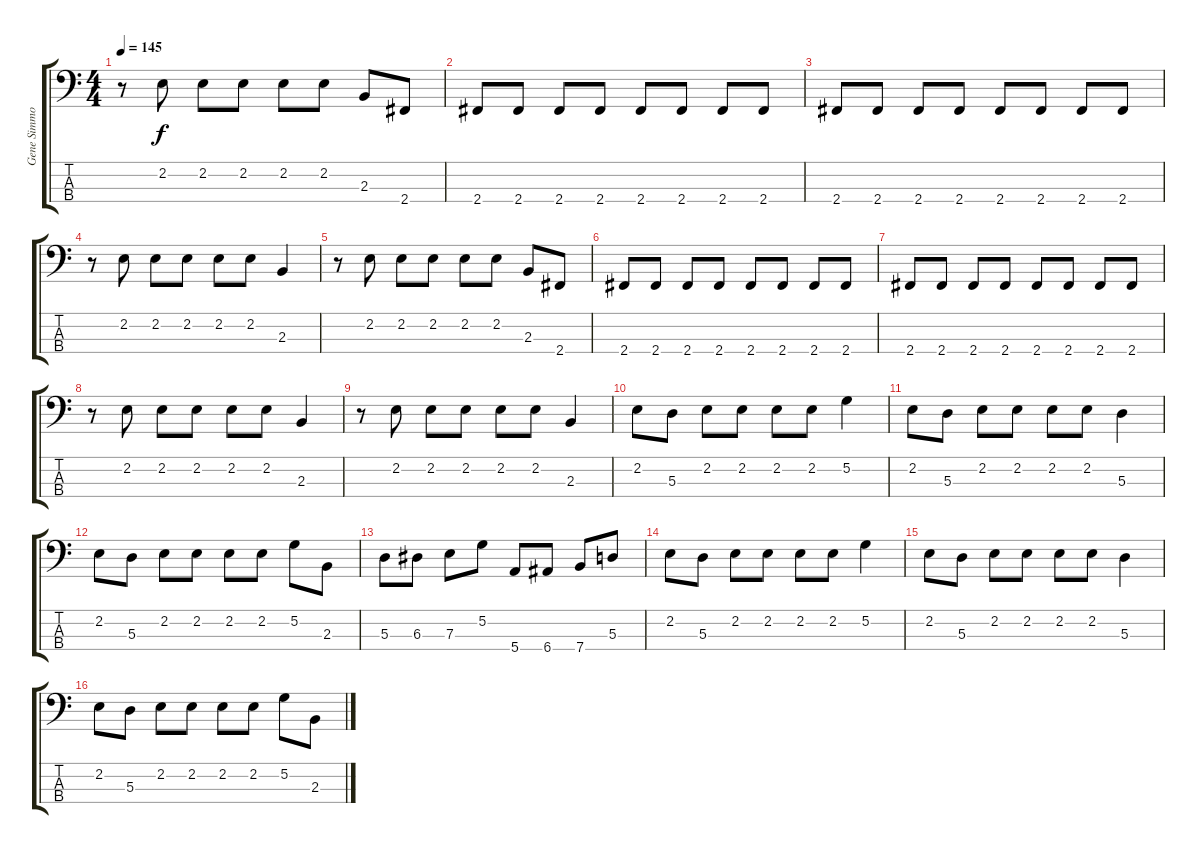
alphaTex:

\track ("Gene Simmons [Bass]" "Gene Simmo") {instrument electricbasspick}
\staff {score tabs}
\tuning (G2 D2 A1 E1) {hide}
\ts (4 4)
\tempo 145
\clef f4
\ks c
r.8{dy f} 2.2.8 2.2.8 2.2.8 2.2.8 2.2.8 2.3.8 2.4.8 |
2.4.8 2.4.8 2.4.8 2.4.8 2.4.8 2.4.8 2.4.8 2.4.8 |
2.4.8 2.4.8 2.4.8 2.4.8 2.4.8 2.4.8 2.4.8 2.4.8 |
r.8 2.2.8 2.2.8 2.2.8 2.2.8 2.2.8 2.3.4 |
r.8 2.2.8 2.2.8 2.2.8 2.2.8 2.2.8 2.3.8 2.4.8 |
2.4.8 2.4.8 2.4.8 2.4.8 2.4.8 2.4.8 2.4.8 2.4.8 |
2.4.8 2.4.8 2.4.8 2.4.8 2.4.8 2.4.8 2.4.8 2.4.8 |
r.8 2.2.8 2.2.8 2.2.8 2.2.8 2.2.8 2.3.4 |
r.8 2.2.8 2.2.8 2.2.8 2.2.8 2.2.8 2.3.4 |
2.2.8 5.3.8 2.2.8 2.2.8 2.2.8 2.2.8 5.2.4 |
2.2.8 5.3.8 2.2.8 2.2.8 2.2.8 2.2.8 5.3.4 |
2.2.8 5.3.8 2.2.8 2.2.8 2.2.8 2.2.8 5.2.8 2.3.8 |
5.3.8 6.3.8 7.3.8 5.2.8 5.4.8 6.4.8 7.4.8 5.3.8 |
2.2.8 5.3.8 2.2.8 2.2.8 2.2.8 2.2.8 5.2.4 |
2.2.8 5.3.8 2.2.8 2.2.8 2.2.8 2.2.8 5.3.4 |
2.2.8 5.3.8 2.2.8 2.2.8 2.2.8 2.2.8 5.2.8 2.3.8
